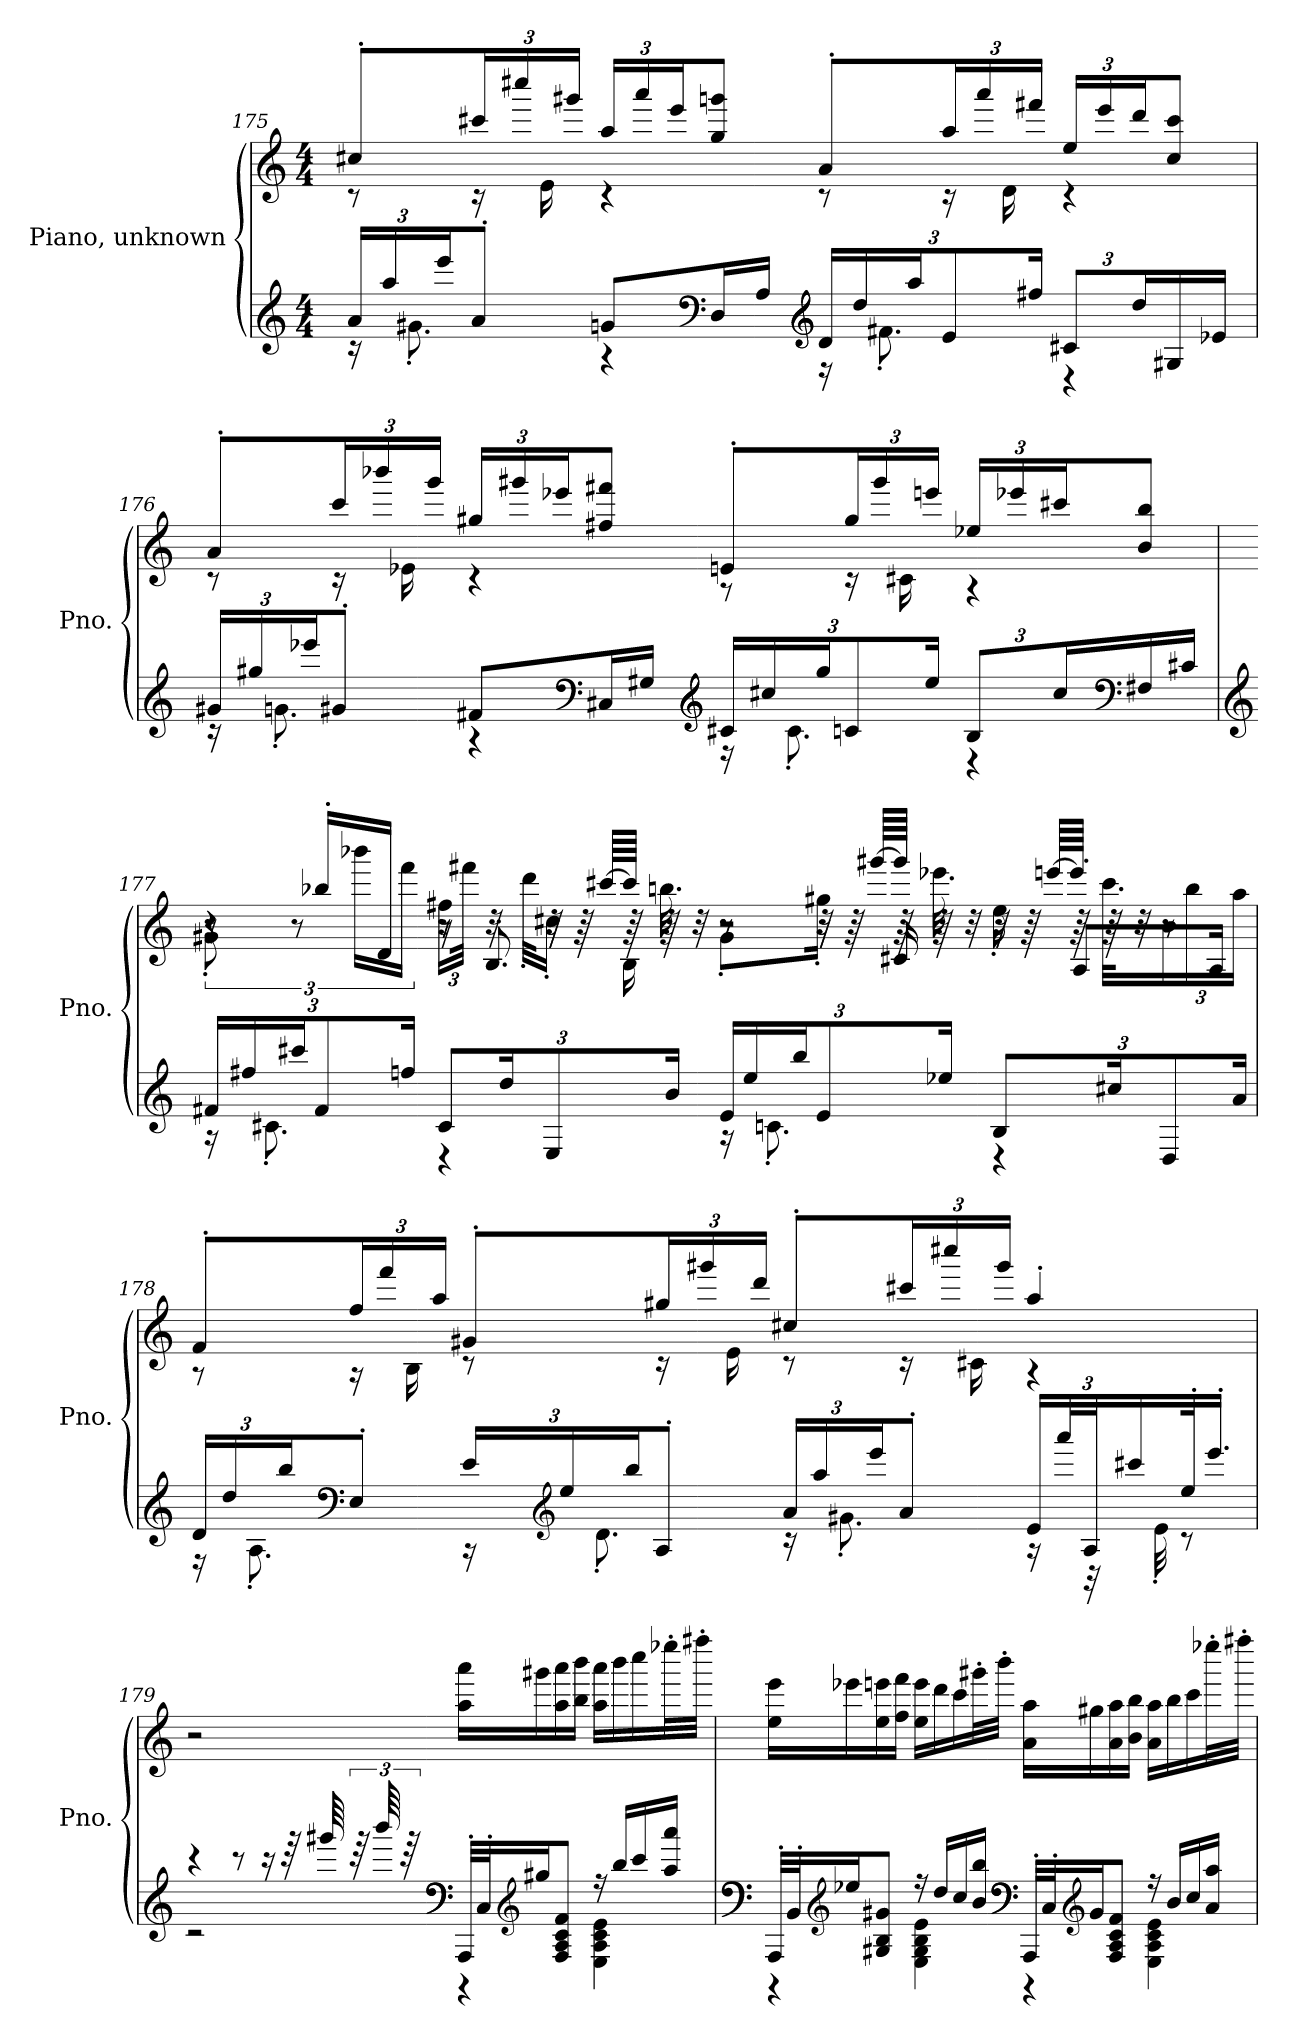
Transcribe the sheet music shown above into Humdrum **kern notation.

**kern	**kern
*part1	*part1
*staff2	*staff1
*I"Piano, unknown	*
*I'Pno.	*
!!LO:LB:g=z
*clefG2	*clefG2
*k[]	*k[]
*M4/4	*M4/4
*Xbrackettup	*
=175	=175
*^	*^
24a/LL	16r	8cc#X'/L	8r
24aa/	.	.	.
.	8.g#X'\	.	.
24eee/J	.	.	.
*	*	*Xbrackettup	*
8a'/J	.	24ccc#X/L	16r
.	.	24cccc#X/	.
.	.	.	16e\
.	.	24ggg#X/JJ	.
8gn/L	4r	24aa/LL	4r
.	.	24aaa/	.
.	.	24eee/J	.
*clefF4	*	*	*
16D/L	.	8gg/ 8gggn/J	.
16A/JJ	.	.	.
*clefG2	*	*	*
24d/LL	16r	8a'/L	8r
24dd/	.	.	.
.	8.f#X'\	.	.
24aa/J	.	.	.
12e/	.	24aa/L	16r
.	.	24aaa/	.
.	.	.	16d\
24ff#X/Jk	.	24fff#X/JJ	.
12c#X/L	4r	24ee/LL	4r
.	.	24eee/	.
24dd/L	.	24ddd/J	.
16G#X/	.	8cc#/ 8ccc#/J	.
16e-X/JJ	.	.	.
!!LO:LB:g=z	!!
=176	=176	=176	=176
24g#X/LL	16r	8a'/L	8r
24gg#X/	.	.	.
.	8.gn'\	.	.
24eee-X/J	.	.	.
8g#X'/J	.	24ccc/L	16r
.	.	24bbb-X/	.
.	.	.	16e-X\
.	.	24ggg/JJ	.
8f#X/L	4r	24gg#X/LL	4r
.	.	24ggg#X/	.
.	.	24eee-X/J	.
*clefF4	*	*	*
16C#X/L	.	8ff#X/ 8fff#X/J	.
16G#X/JJ	.	.	.
*clefG2	*	*	*
24c#X/LL	16r	8en'/L	8r
24cc#X/	.	.	.
.	8.c#'\	.	.
24gg#/J	.	.	.
12cn/	.	24gg#/L	16r
.	.	24ggg#/	.
.	.	.	16c#X\
24ee/Jk	.	24eeen/JJ	.
12B/L	4r	24ee-X/LL	4r
.	.	24eee-X/	.
24cc#/L	.	24ccc#X/J	.
*clefF4	*	*	*
16F#X/	.	8b/ 8bb/J	.
16c#X/JJ	.	.	.
*	*	*v	*v
!!LO:PB:g=z
=177	=177	=177
*clefG2	*	*
*	*	*^
*	*	*	*brackettup
*	*	*^	*^
24f#X/LL	16r	4r	12g#X'\	8r	4r
24ff#X/	.	.	.	.	.
.	8.c#X'\	.	.	.	.
24ccc#X/J	.	.	12r	.	.
12f#/	.	.	.	16bb-X'/LL	.
.	.	.	24bbb-X\LL	.	.
.	.	.	.	16d/JJ	.
24ffn/Jk	.	.	24fff\JJ	.	.
*	*	*	*Xbrackettup	*	*
12c#/L	4r	8r	24ff#X\LL	16r	8r
.	.	.	48fff#X\JJk	.	.
.	.	.	32r	8.B'/	.
24dd/K	.	.	.	.	.
.	.	.	32ddd'\KLL	.	.
12E/	.	32r	16cc#X'\JJ	.	16r
.	.	64r	.	.	.
.	.	[64ccc#X/LLLL	.	.	.
.	.	64ccc#/JJJJ]	64r	.	16B\
.	.	64r	32.bbn\	.	.
24b/Jk	.	.	.	.	.
.	.	32r	.	.	.
24e/LL	16r	8r	8g#'\L	8r	2r
24ee/	.	.	.	.	.
.	8.cn'\	.	.	.	.
24bb/J	.	.	.	.	.
12e/	.	32r	16gg#X'\Jk	16r	.
.	.	64r	.	.	.
.	.	[64ggg#X/LLLL	.	.	.
.	.	64ggg#/JJJJ]	64r	16c#X/	.
.	.	64r	32.eee-X\	.	.
24ee-X/Jk	.	.	.	.	.
.	.	32r	.	.	.
12B/L	4r	32r	16ee'\	16r	.
.	.	64r	.	.	.
.	.	[64eeen/LLLL	.	.	.
.	.	64eee/JJJJ]	64r	8A'/L	.
.	.	64r	32.ccc#\KLL	.	.
24cc#X/K	.	.	.	.	.
.	.	32r	.	.	.
12D/	.	8r	24b\	.	.
.	.	.	24bb\	.	.
.	.	.	.	16A/Jk	.
24a/Jk	.	.	24aa\JJ	.	.
*	*	*	*v	*v	*v
!!LO:LB:g=z
=178	=178	=178	=178
24d/LL	16r	8f'/L	8r
24dd/	.	.	.
.	8.A'\	.	.
24bb/J	.	.	.
*clefF4	*	*	*
8E'/J	.	24ff/L	16r
.	.	24fff/	.
.	.	.	16B\
.	.	24aa/JJ	.
24e/LL	16r	8g#X'/L	8r
*clefG2	*	*	*
24ee/	.	.	.
.	8.d'\	.	.
24bb/J	.	.	.
8A'/J	.	24gg#X/L	16r
.	.	24ggg#X/	.
.	.	.	16e\
.	.	24ddd/JJ	.
24a/LL	16r	8cc#X'/L	8r
24aa/	.	.	.
.	8.g#X'\	.	.
24eee/J	.	.	.
8a'/J	.	24ccc#X/L	16r
.	.	24cccc#X/	.
.	.	.	16c#X\
.	.	24ggg#/JJ	.
24e/LL	16r	4aa'/	4r
48aaa/L	.	.	.
48A/J	32r	.	.
24ccc#X/	.	.	.
.	32e'\	.	.
32ee'/K	8r	.	.
16.eee'/JJ	.	.	.
*	*	*v	*v
!!LO:LB:g=z
=179	=179	=179
4r	2r	2r
8r	.	.
16r	.	.
64r	.	.
64ggg#X/	.	.
*brackettup	*	*
96r	.	.
96bbb/	.	.
96r	.	.
*clefF4	*	*
32AAA'/LLL	4r	16aa\ 16aaa\LL
32C'/J	.	.
*clefG2	*	*
16gg#X/J	.	16ggg#X\
8F/ 8A/ 8c/ 8f/J	.	16aa\ 16aaa\
.	.	16bb\ 16bbb\JJ
16r	4E\ 4A\ 4c\ 4e\	16aa\ 16aaa\LL
16bb/LL	.	16bbb\
16ccc/	.	16cccc\
16aa/ 16aaa/JJ	.	32eeee-X'\L
.	.	32ffff#X'\JJJ
!!LO:LB:g=z
=180	=180	=180
*clefF4	*	*
32AAA'/LLL	4r	16ee\ 16eee\LL
32BB'/J	.	.
*clefG2	*	*
16ee-X/J	.	16eee-X\
8G#X/ 8B/ 8g#X/J	.	16ee\ 16eeen\
.	.	16ff\ 16fff\JJ
16r	4E\ 4G#\ 4B\ 4e\	16ee\ 16eee\LL
16dd/LL	.	16ddd\
16cc/	.	16ccc\
16b/ 16bb/JJ	.	32ggg#X'\L
.	.	32bbb'\JJJ
*clefF4	*	*
32AAA'/LLL	4r	16a\ 16aa\LL
32C'/J	.	.
*clefG2	*	*
16g#/J	.	16gg#X\
8F/ 8A/ 8c/ 8f/J	.	16a\ 16aa\
.	.	16b\ 16bb\JJ
16r	4E\ 4A\ 4c\ 4e\	16a\ 16aa\LL
16b/LL	.	16bb\
16cc/	.	16ccc\
16a/ 16aa/JJ	.	32eeee-X'\L
.	.	32ffff#X'\JJJ
*v	*v	*
=	=
*-	*-
